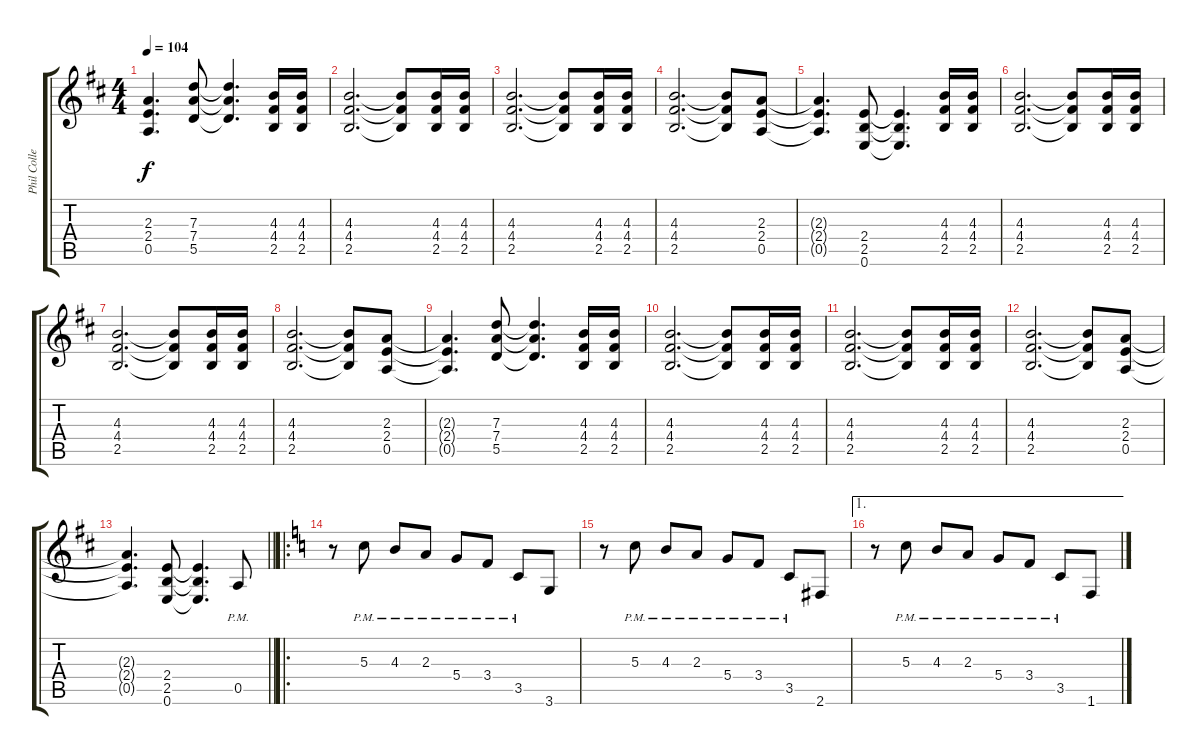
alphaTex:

\track ("Phil Collen" "Phil Colle") {instrument electricguitarclean}
\staff {score tabs}
\tuning (E4 B3 G3 D3 A2 E2) {hide}
\ts (4 4)
\tempo 104
\clef g2
\ks bminor
(2.3{t} 2.4{t} 0.5{t}).4{d dy f} (7.3 7.4 5.5).8 (7.3{t} 7.4{t} 5.5{t}).4{d} (4.3 4.4 2.5).16 (4.3 4.4 2.5).16 |
(4.3 4.4 2.5).2{d} (4.3{t} 4.4{t} 2.5{t}).8 (4.3 4.4 2.5).16 (4.3 4.4 2.5).16 |
(4.3 4.4 2.5).2{d} (4.3{t} 4.4{t} 2.5{t}).8 (4.3 4.4 2.5).16 (4.3 4.4 2.5).16 |
(4.3 4.4 2.5).2{d} (4.3{t} 4.4{t} 2.5{t}).8 (2.3 2.4 0.5).8 |
(2.3{t} 2.4{t} 0.5{t}).4{d} (2.4 2.5 0.6).8 (2.4{t} 2.5{t} 0.6{t}).4{d} (4.3 4.4 2.5).16 (4.3 4.4 2.5).16 |
(4.3 4.4 2.5).2{d} (4.3{t} 4.4{t} 2.5{t}).8 (4.3 4.4 2.5).16 (4.3 4.4 2.5).16 |
(4.3 4.4 2.5).2{d} (4.3{t} 4.4{t} 2.5{t}).8 (4.3 4.4 2.5).16 (4.3 4.4 2.5).16 |
(4.3 4.4 2.5).2{d} (4.3{t} 4.4{t} 2.5{t}).8 (2.3 2.4 0.5).8 |
(2.3{t} 2.4{t} 0.5{t}).4{d} (7.3 7.4 5.5).8 (7.3{t} 7.4{t} 5.5{t}).4{d} (4.3 4.4 2.5).16 (4.3 4.4 2.5).16 |
(4.3 4.4 2.5).2{d} (4.3{t} 4.4{t} 2.5{t}).8 (4.3 4.4 2.5).16 (4.3 4.4 2.5).16 |
(4.3 4.4 2.5).2{d} (4.3{t} 4.4{t} 2.5{t}).8 (4.3 4.4 2.5).16 (4.3 4.4 2.5).16 |
(4.3 4.4 2.5).2{d} (4.3{t} 4.4{t} 2.5{t}).8 (2.3 2.4 0.5).8 |
\barLineRight lightlight
(2.3{t} 2.4{t} 0.5{t}).4{d} (2.4 2.5 0.6).8 (2.4{t} 2.5{t} 0.6{t}).4{d} 0.5{pm}.8 |
\ro
\ks aminor
r.8 5.3{pm}.8 4.3{pm}.8 2.3{pm}.8 5.4{pm}.8 3.4{pm}.8 3.5{pm}.8 3.6.8 |
r.8 5.3{pm}.8 4.3{pm}.8 2.3{pm}.8 5.4{pm}.8 3.4{pm}.8 3.5{pm}.8 2.6.8 |
\ae 1
r.8 5.3{pm}.8 4.3{pm}.8 2.3{pm}.8 5.4{pm}.8 3.4{pm}.8 3.5{pm}.8 1.6.8
